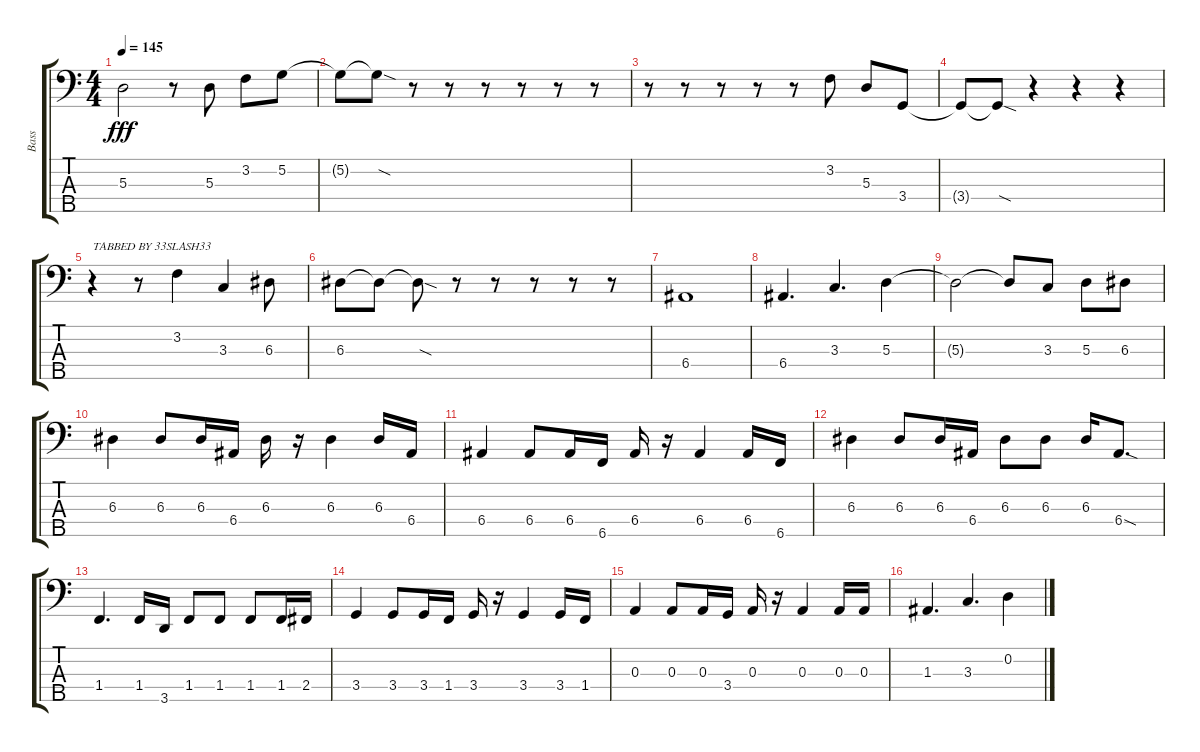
\track ("Bass" "Bass") {instrument electricbassfinger}
\staff {score tabs}
\tuning (G2 D2 A1 E1 B0) {hide}
\ts (4 4)
\tempo 145
\clef f4
\ks c
5.3{t}.2{dy fff} r.8 5.3.8 3.2.8 5.2.8 |
5.2{t}.8 5.2{sod t}.8 r.8 r.8 r.8 r.8 r.8 r.8 |
r.8 r.8 r.8 r.8 r.8 3.2.8 5.3.8 3.4.8 |
3.4{t}.8 3.4{sod t}.8 r.4 r.4 r.4 |
r.4{txt "TABBED BY 33SLASH33"} r.8 3.2.4 3.3.4 6.3.8 |
6.3.8 6.3{t}.8 6.3{sod t}.8 r.8 r.8 r.8 r.8 r.8 |
6.4.1 |
6.4.4{d} 3.3.4{d} 5.3.4 |
5.3{t}.2 5.3{t}.8 3.3.8 5.3.8 6.3.8 |
6.3.4 6.3.8 6.3.16 6.4.16 6.3.16 r.16 6.3.4 6.3.16 6.4.16 |
6.4.4 6.4.8 6.4.16 6.5.16 6.4.16 r.16 6.4.4 6.4.16 6.5.16 |
6.3.4 6.3.8 6.3.16 6.4.16 6.3.8 6.3.8 6.3.16 6.4{sod}.8{d} |
1.4.4{d} 1.4.16 3.5.16 1.4.8 1.4.8 1.4.8 1.4.16 2.4.16 |
3.4.4 3.4.8 3.4.16 1.4.16 3.4.16 r.16 3.4.4 3.4.16 1.4.16 |
0.3.4 0.3.8 0.3.16 3.4.16 0.3.16 r.16 0.3.4 0.3.16 0.3.16 |
1.3.4{d} 3.3.4{d} 0.2.4
